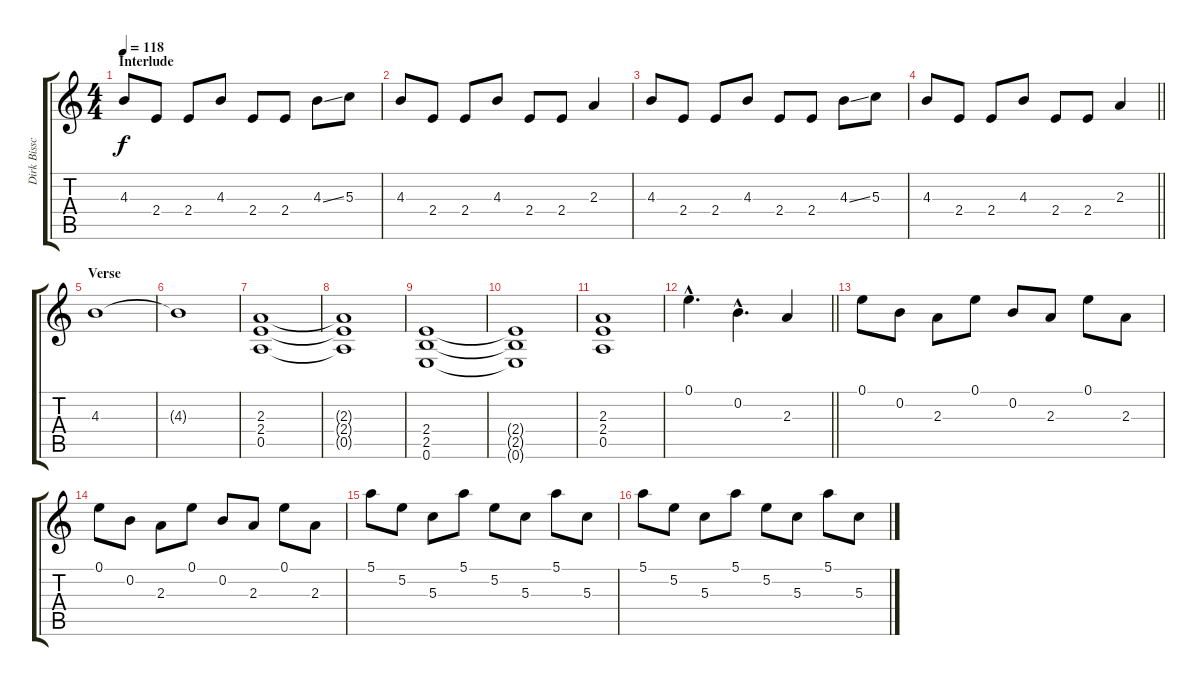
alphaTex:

\track ("Dirk Bisschoff (Lead Guitar)" "Dirk Bissc") {instrument distortionguitar}
\staff {score tabs}
\tuning (E4 B3 G3 D3 A2 E2) {hide}
\ts (4 4)
\section ("" "Interlude")
\tempo 118
\clef g2
\ks c
4.3.8{dy f volume 14} 2.4.8 2.4.8 4.3.8 2.4.8 2.4.8 4.3{ss}.8 5.3.8 |
4.3.8 2.4.8 2.4.8 4.3.8 2.4.8 2.4.8 2.3.4 |
4.3.8 2.4.8 2.4.8 4.3.8 2.4.8 2.4.8 4.3{ss}.8 5.3.8 |
\barLineRight lightlight
4.3.8 2.4.8 2.4.8 4.3.8 2.4.8 2.4.8 2.3.4 |
\section ("" "Verse")
4.3.1 |
4.3{t}.1 |
(2.3 2.4 0.5).1{volume 13} |
(2.3{t} 2.4{t} 0.5{t}).1 |
(2.4 2.5 0.6).1 |
(2.4{t} 2.5{t} 0.6{t}).1 |
(2.3 2.4 0.5).1 |
\barLineRight lightlight
0.1{hac}.4{d volume 8} 0.2{hac}.4{d} 2.3.4 |
0.1.8 0.2.8 2.3.8 0.1.8 0.2.8 2.3.8 0.1.8 2.3.8 |
0.1.8 0.2.8 2.3.8 0.1.8 0.2.8 2.3.8 0.1.8 2.3.8 |
5.1.8 5.2.8 5.3.8 5.1.8 5.2.8 5.3.8 5.1.8 5.3.8 |
5.1.8 5.2.8 5.3.8 5.1.8 5.2.8 5.3.8 5.1.8 5.3.8
